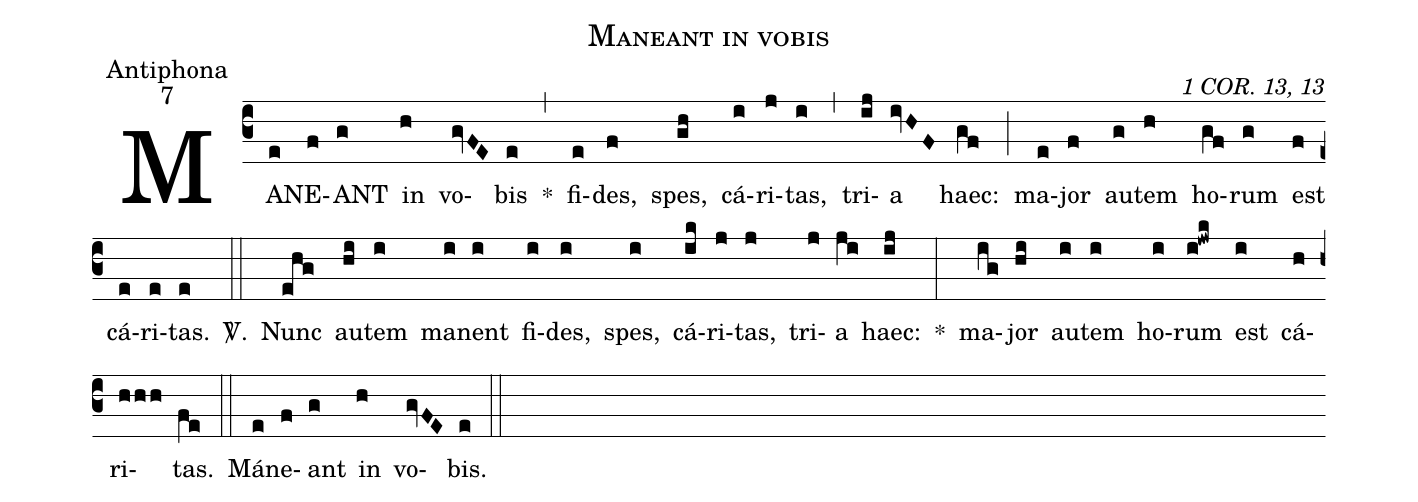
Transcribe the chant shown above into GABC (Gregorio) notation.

name:Maneant in vobis;
office-part:Antiphona;
mode:7;
commentary:1 COR. 13, 13;
%%
(c3) MA(e)NE(f)ANT(g) in(h) vo(gvFE)bis(e) *(,) fi(e)des,(f) spes,(gh) cá(i)ri(j)tas,(i) (,) tri(ij)a(ivHF) haec:(gf) (;) ma(e)jor(f) au(g)tem(h) ho(gf)rum(g) est(f) cá(e)ri(e)tas.(e) <sp>V/</sp>.(::) Nunc(ehg) au(hi)tem(i) ma(i)nent(i) fi(i)des,(i) spes,(i) cá(ik)ri(j)tas,(j) tri(j)a(ji) haec:(ij) *(:) ma(ig)jor(hi) au(i)tem(i) ho(i)rum(i!jwk) est(i) cá(h)ri(hhh)tas.(fe) (::) Má(e)ne(f)ant(g) in(h) vo(gvFE)bis.(e) (::)
